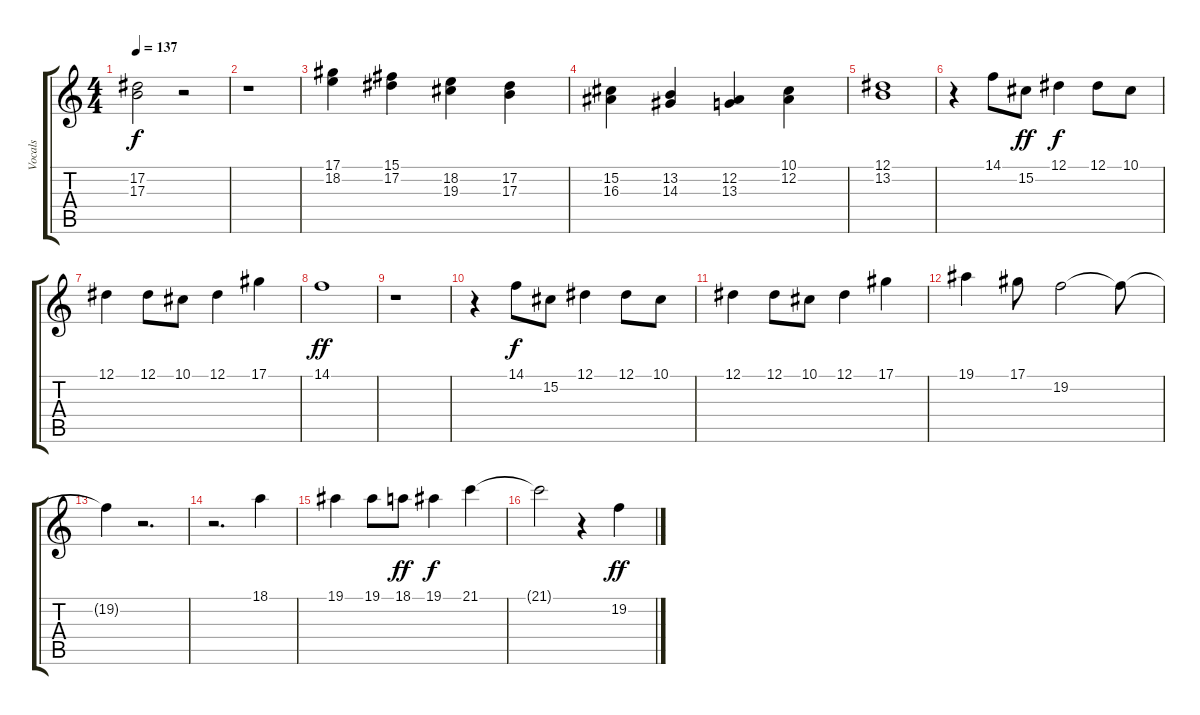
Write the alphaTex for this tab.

\track ("Vocals" "Vocals") {instrument lead2sawtooth}
\staff {score tabs}
\tuning (Eb4 Bb3 Gb3 Db3 Ab2 Eb2) {hide}
\ts (4 4)
\tempo 137
\clef g2
\ks c
(17.2 17.3).2{dy f} r.2 |
r.1 |
(17.1 18.2).4 (15.1 17.2).4 (18.2 19.3).4 (17.2 17.3).4 |
(15.2 16.3).4 (13.2 14.3).4 (12.2 13.3).4 (10.1 12.2).4 |
(12.1 13.2).1 |
\section ("" "")
r.4 14.1.8 15.2.8{dy ff} 12.1.4{dy f} 12.1.8 10.1.8 |
12.1.4 12.1.8 10.1.8 12.1.4 17.1.4 |
14.1.1{dy ff} |
r.1 |
r.4 14.1.8{dy f} 15.2.8 12.1.4 12.1.8 10.1.8 |
12.1.4 12.1.8 10.1.8 12.1.4 17.1.4 |
19.1.4 17.1.8 19.2.2 19.2{t}.8 |
19.2{t}.4 r.2{d} |
\section ("" "")
r.2{d} 18.1.4 |
19.1.4 19.1.8 18.1.8{dy ff} 19.1.4{dy f} 21.1.4 |
21.1{t}.2 r.4 19.2.4{dy ff}
